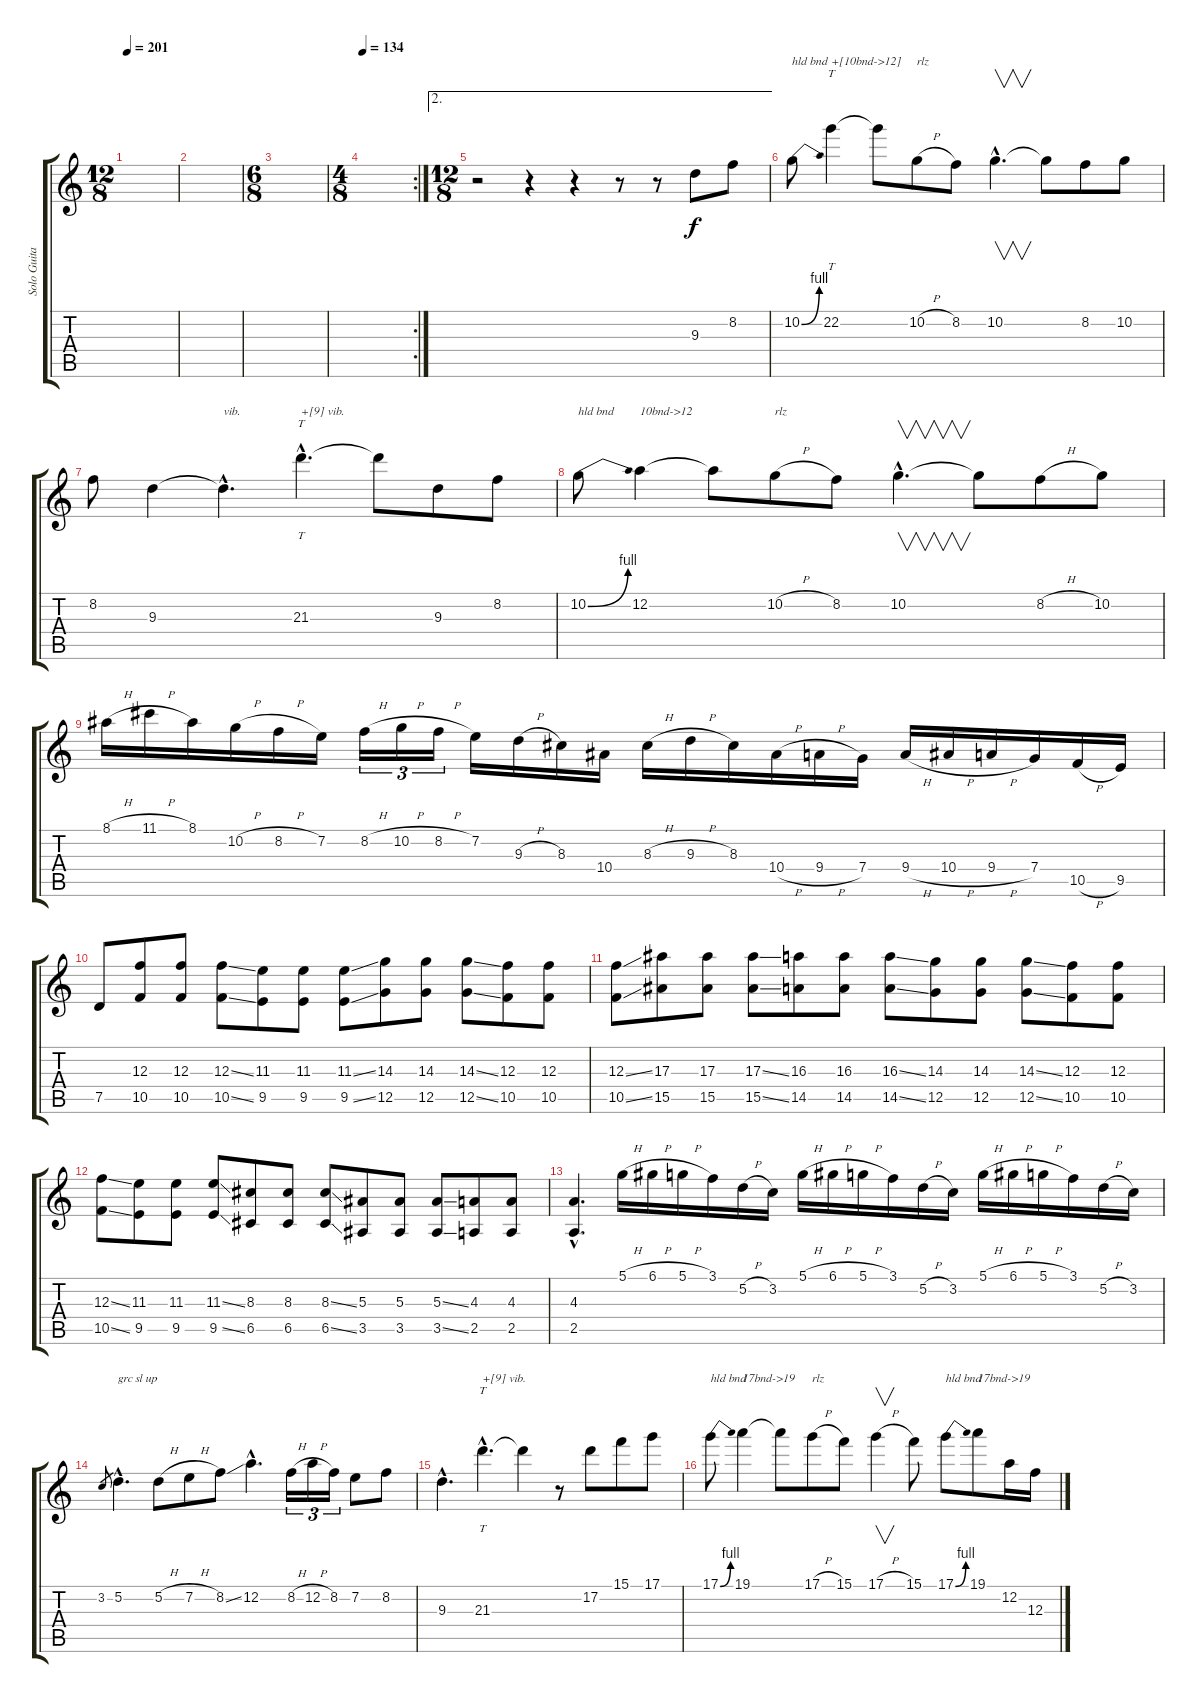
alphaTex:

\track ("Solo Guitar" "Solo Guita") {instrument overdrivenguitar}
\staff {score tabs}
\tuning (D4 A3 F3 C3 G2 D2) {hide}
\ts (12 8)
\tempo 201
\clef g2
\ks c
|
|
\ts (6 8)
|
\rc 2
\ts (4 8)
\tempo 134
|
\ae 2
\ts (12 8)
r.2 r.4 r.4 r.8 r.8 9.3.8 8.2.8 |
10.2{be (bend 0 0 60 4)}.8{txt "hld bnd"} 22.2.4{tt txt "+[10bnd->12]" instrument guitarharmonics} 22.2{t}.8{instrument overdrivenguitar} 10.2{h}.8{txt "rlz"} 8.2.8 10.2{hac}.4{v d} 10.2{t}.8 8.2.8 10.2.8 |
8.2.8 9.3.4 9.3{hac t}.4{d txt "vib."} 21.3{hac}.4{tt d txt "+[9] vib." instrument guitarharmonics} 21.3{t}.8{instrument overdrivenguitar} 9.3.8 8.2.8 |
10.2{be (bend 0 0 60 4)}.8{txt "hld bnd"} 12.2.4{txt "10bnd->12"} 12.2{t}.8 10.2{h}.8{txt "rlz"} 8.2.8 10.2{hac}.4{v d} 10.2{t}.8 8.2{h}.8 10.2.8 |
8.1{h}.16 11.1{h}.16 8.1.16 10.2{h}.16 8.2{h}.16 7.2.16 8.2{h}.16{tu (3 2)} 10.2{h}.16{tu (3 2)} 8.2{h}.16{tu (3 2)} 7.2.16 9.3{h}.16 8.3.16 10.4.16 8.3{h}.16 9.3{h}.16 8.3.16 10.4{h}.16 9.4{h}.16 7.4.16 9.4{h}.16 10.4{h}.16 9.4{h}.16 7.4.16 10.5{h}.16 9.5.16 |
7.5.8 (12.3 10.5).8 (12.3 10.5).8 (12.3{ss} 10.5{ss}).8 (11.3 9.5).8 (11.3 9.5).8 (11.3{ss} 9.5{ss}).8 (14.3 12.5).8 (14.3 12.5).8 (14.3{ss} 12.5{ss}).8 (12.3 10.5).8 (12.3 10.5).8 |
(12.3{ss} 10.5{ss}).8 (17.3 15.5).8 (17.3 15.5).8 (17.3{ss} 15.5{ss}).8 (16.3 14.5).8 (16.3 14.5).8 (16.3{ss} 14.5{ss}).8 (14.3 12.5).8 (14.3 12.5).8 (14.3{ss} 12.5{ss}).8 (12.3 10.5).8 (12.3 10.5).8 |
(12.3{ss} 10.5{ss}).8 (11.3 9.5).8 (11.3 9.5).8 (11.3{ss} 9.5{ss}).8 (8.3 6.5).8 (8.3 6.5).8 (8.3{ss} 6.5{ss}).8 (5.3 3.5).8 (5.3 3.5).8 (5.3{ss} 3.5{ss}).8 (4.3 2.5).8 (4.3 2.5).8 |
(4.3{hac} 2.5{hac}).4{d} 5.1{h}.16 6.1{h}.16 5.1{h}.16 3.1.16 5.2{h}.16 3.2.16 5.1{h}.16 6.1{h}.16 5.1{h}.16 3.1.16 5.2{h}.16 3.2.16 5.1{h}.16 6.1{h}.16 5.1{h}.16 3.1.16 5.2{h}.16 3.2.16 |
3.2.8{gr} 5.2{hac}.4{d txt "grc sl up"} 5.2{h}.8 7.2{h}.8 8.2{ss}.8 12.2{hac}.4{d} 8.2{h}.16{tu (3 2)} 12.2{h}.16{tu (3 2)} 8.2.16{tu (3 2)} 7.2.8 8.2.8 |
9.3{hac}.4{d} 21.3{hac}.4{tt d txt "+[9] vib." instrument guitarharmonics} 21.3{t}.4{instrument overdrivenguitar} r.8 17.2.8 15.1.8 17.1.8 |
17.1{be (bend 0 0 60 4)}.8{txt "hld bnd"} 19.1.4{txt "17bnd->19"} 19.1{t}.8 17.1{h}.8{txt "rlz"} 15.1.8 17.1{h}.4{v} 15.1.8 17.1{be (bend 0 0 60 4)}.8{txt "hld bnd"} 19.1.8{txt "17bnd->19"} 12.2.16 12.3.16
